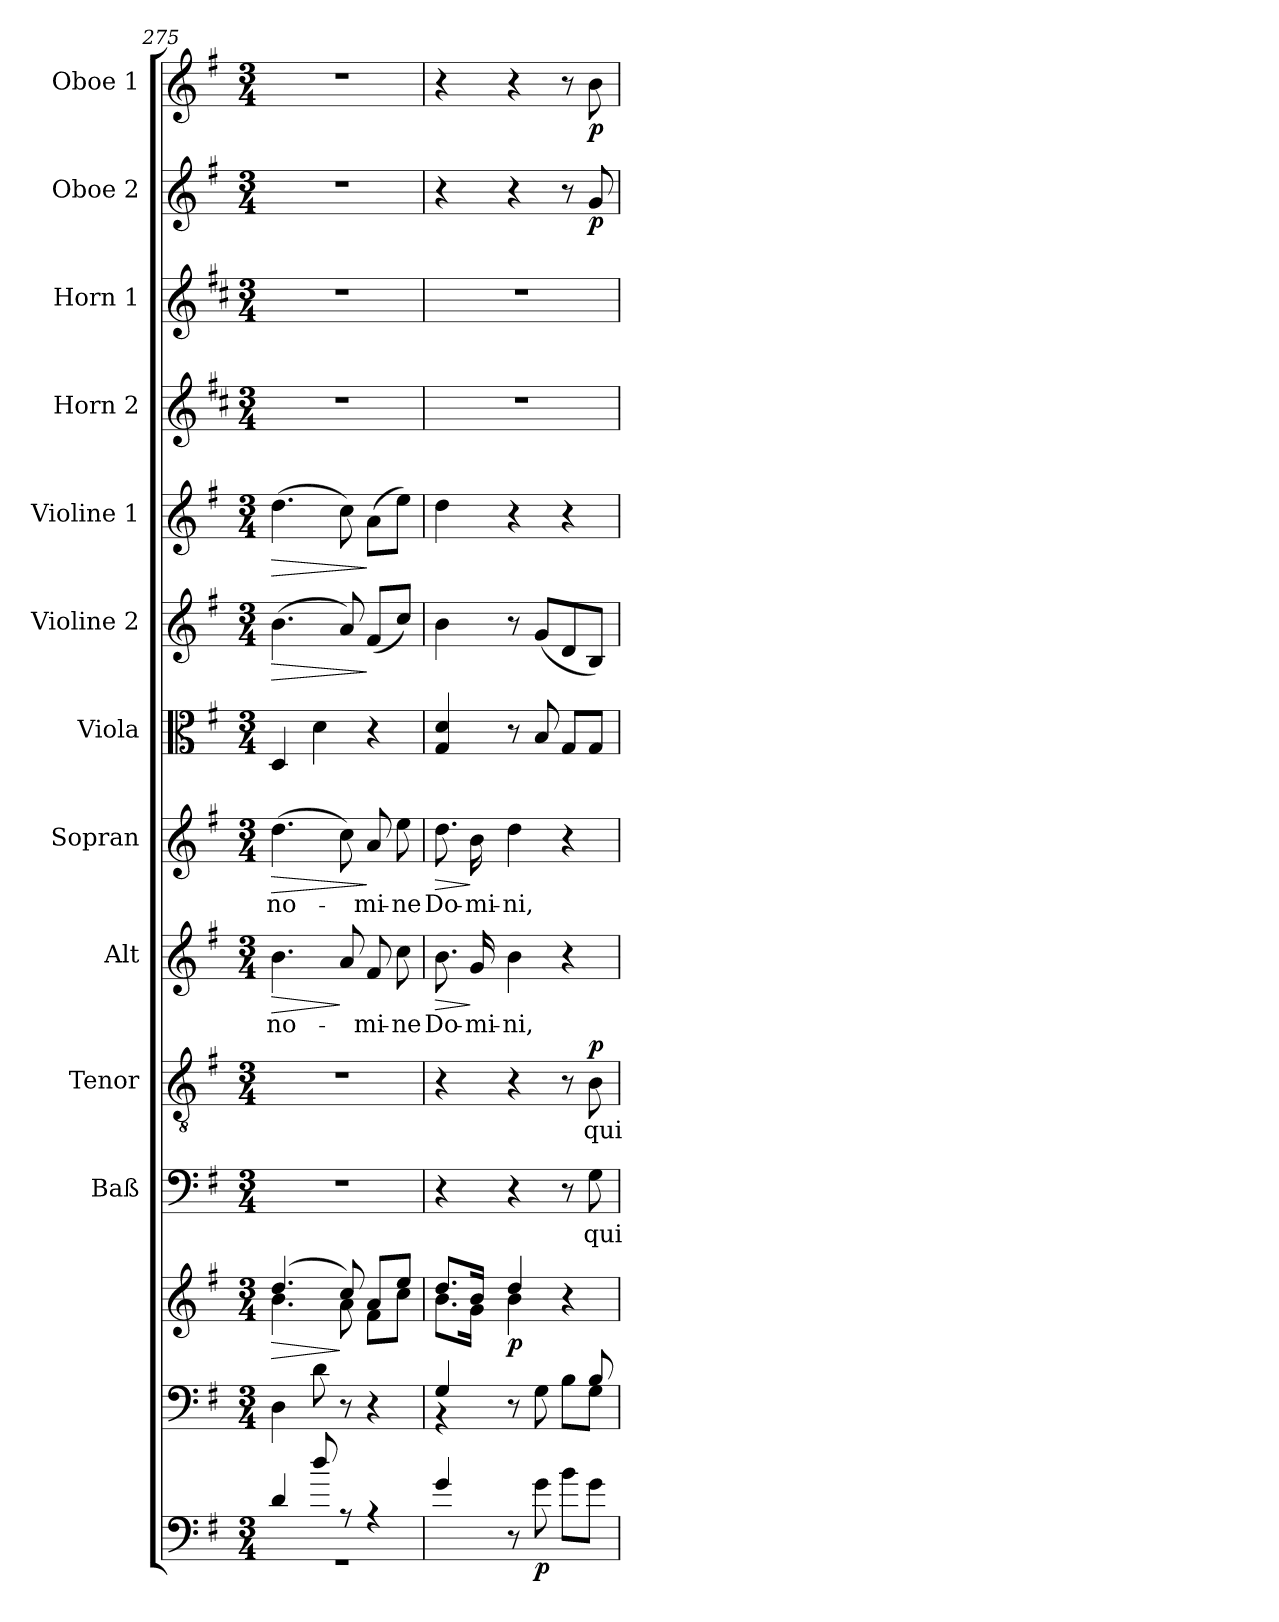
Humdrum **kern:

**kern	**dynam	**kern	**kern	**dynam	**kern	**text	**kern	**text	**dynam	**kern	**text	**dynam	**kern	**text	**dynam	**kern	**kern	**dynam	**kern	**dynam	**kern	**kern	**kern	**dynam	**kern	**dynam
*part13	*part13	*part12	*part12	*part12	*part11	*part11	*part10	*part10	*part10	*part9	*part9	*part9	*part8	*part8	*part8	*part7	*part6	*part6	*part5	*part5	*part4	*part3	*part2	*part2	*part1	*part1
*staff14	*staff14	*staff13	*staff12	*staff12/13	*staff11	*staff11	*staff10	*staff10	*staff10	*staff9	*staff9	*staff9	*staff8	*staff8	*staff8	*staff7	*staff6	*staff6	*staff5	*staff5	*staff4	*staff3	*staff2	*staff2	*staff1	*staff1
*	*	*	*	*	*I"Baß	*	*I"Tenor	*	*	*I"Alt	*	*	*I"Sopran	*	*	*I"Viola	*I"Violine 2	*	*I"Violine 1	*	*I"Horn 2	*I"Horn 1	*I"Oboe 2	*	*I"Oboe 1	*
*	*	*	*	*	*I'Baß	*	*I'Ten	*	*	*I'Alt	*	*	*I'Sop	*	*	*I'Vla.	*I'Vln. 2	*	*I'Vln. 1	*	*I'Hrn. 2	*I'Hrn. 1	*I'Ob. 2	*	*I'Ob. 1	*
*clefF4	*	*clefF4	*clefG2	*	*clefF4	*	*clefGv2	*	*	*clefG2	*	*	*clefG2	*	*	*clefC3	*clefG2	*	*clefG2	*	*clefG2	*clefG2	*clefG2	*	*clefG2	*
*ITrd7c12	*	*	*	*	*	*	*	*	*	*	*	*	*	*	*	*	*	*	*	*	*ITrd4c7	*ITrd4c7	*	*	*	*
*k[f#]	*	*k[f#]	*k[f#]	*	*k[f#]	*	*k[f#]	*	*	*k[f#]	*	*	*k[f#]	*	*	*k[f#]	*k[f#]	*	*k[f#]	*	*k[f#]	*k[f#]	*k[f#]	*	*k[f#]	*
*G:	*	*G:	*G:	*	*G:	*	*G:	*	*	*G:	*	*	*G:	*	*	*G:	*G:	*	*G:	*	*G:	*G:	*G:	*	*G:	*
*M3/4	*	*M3/4	*M3/4	*	*M3/4	*	*M3/4	*	*	*M3/4	*	*	*M3/4	*	*	*M3/4	*M3/4	*	*M3/4	*	*M3/4	*M3/4	*M3/4	*	*M3/4	*
=275	=275	=275	=275	=275	=275	=275	=275	=275	=275	=275	=275	=275	=275	=275	=275	=275	=275	=275	=275	=275	=275	=275	=275	=275	=275	=275
*^	*	*	*	*	*	*	*	*	*	*	*	*	*	*	*	*	*	*	*	*	*	*	*	*	*	*
!	!LO:N:vis=1	!	!	!	!LO:HP:b	!	!	!	!	!	!	!LO:LY:b	!LO:HP:b	!	!LO:LY:b	!LO:HP:b	!	!	!LO:HP:b	!	!LO:HP:b	!	!	!	!	!	!
*	*	*	*	*^	*	*	*	*	*	*	*	*	*	*	*	*	*	*	*	*	*	*	*	*	*	*	*
4D/	2.rGG	.	4D\	(4.dd/	4.b\	>	2.r	.	2.r	.	.	4.b\	no-	>	(>4.dd\	no-	>	4D/	(>4.b\	>	(>4.dd\	>	2.r	2.r	2.r	.	2.r	.
8d/	.	.	8d\	.	.	.	.	.	.	.	.	.	.	.	.	.	.	4d\	.	.	.	.	.	.	.	.	.	.
8rA	.	.	8r	8cc/)	8a\	]	.	.	.	.	.	8a/	.	]	8cc\)	.	.	.	8a/)	.	8cc\)	.	.	.	.	.	.	.
!	!	!	!	!	!	!	!	!	!	!	!	!	!LO:LY:b	!	!	!LO:LY:b	!	!	!	!	!	!	!	!	!	!	!	!
4rA	.	.	4r	8a/L	8f#\L	.	.	.	.	.	.	8f#/	-mi-	.	8a/	-mi-	]	4r	(<8f#/L	]	(>8a\L	]	.	.	.	.	.	.
!	!	!	!	!	!	!	!	!	!	!	!	!	!LO:LY:b	!	!	!LO:LY:b	!	!	!	!	!	!	!	!	!	!	!	!
.	.	.	.	8ee/J	8cc\J	.	.	.	.	.	.	8cc\	-ne	.	8ee\	-ne	.	.	8cc/J)	.	8ee\J)	.	.	.	.	.	.	.
*v	*v	*	*	*	*	*	*	*	*	*	*	*	*	*	*	*	*	*	*	*	*	*	*	*	*	*	*	*
=276	=276	=276	=276	=276	=276	=276	=276	=276	=276	=276	=276	=276	=276	=276	=276	=276	=276	=276	=276	=276	=276	=276	=276	=276	=276	=276	=276
*	*	*^	*	*	*	*	*	*	*	*	*	*	*	*	*	*	*	*	*	*	*	*	*	*	*	*	*
!	!	!	!	!	!	!	!	!	!	!	!	!	!LO:LY:b	!LO:HP:b	!	!LO:LY:b	!LO:HP:b	!	!	!	!	!	!	!	!	!	!	!
4G/	.	4G/	4rBB	8.dd/L	8.b\L	.	4r	.	4r	.	.	8.b\	Do-	>	8.dd\	Do-	>	4G/ 4d/	4b\	.	4dd\	.	2.r	2.r	4r	.	4r	.
!	!	!	!	!	!	!	!	!	!	!	!	!	!LO:LY:b	!	!	!LO:LY:b	!	!	!	!	!	!	!	!	!	!	!	!
.	.	.	.	16b/Jk	16g\Jk	.	.	.	.	.	.	16g/	-mi-	]	16b\	-mi-	]	.	.	.	.	.	.	.	.	.	.	.
!	!	!	!	!	!	!LO:DY:b	!	!	!	!	!	!	!LO:LY:b	!	!	!LO:LY:b	!	!	!	!	!	!	!	!	!	!	!	!
8r	.	4ryy	8r	4dd/	4b\	p	4r	.	4r	.	.	4b\	-ni,	.	4dd\	-ni,	.	8r	8r	.	4r	.	.	.	4r	.	4r	.
!	!LO:DY:b	!	!	!	!	!	!	!	!	!	!	!	!	!	!	!	!	!	!	!	!	!	!	!	!	!	!	!
8G\	p	.	8G\	.	.	.	.	.	.	.	.	.	.	.	.	.	.	8B/	(<8g/L	.	.	.	.	.	.	.	.	.
8B\L	.	8ryy	8B\L	4ryy	4r	.	8r	.	8r	.	.	4r	.	.	4r	.	.	8G/L	8d/	.	4r	.	.	.	8r	.	8r	.
!	!	!	!	!	!	!	!	!LO:LY:b	!	!LO:LY:b	!LO:DY:a	!	!	!	!	!	!	!	!	!	!	!	!	!	!	!LO:DY:b	!	!LO:DY:b
8G\J	.	8B/	8G\J	.	.	.	8G\	qui	8B\	qui	p	.	.	.	.	.	.	8G/J	8B/J)	.	.	.	.	.	8g/	p	8b\	p
*	*	*v	*v	*	*	*	*	*	*	*	*	*	*	*	*	*	*	*	*	*	*	*	*	*	*	*	*	*
*	*	*	*v	*v	*	*	*	*	*	*	*	*	*	*	*	*	*	*	*	*	*	*	*	*	*	*	*
=	=	=	=	=	=	=	=	=	=	=	=	=	=	=	=	=	=	=	=	=	=	=	=	=	=	=
*-	*-	*-	*-	*-	*-	*-	*-	*-	*-	*-	*-	*-	*-	*-	*-	*-	*-	*-	*-	*-	*-	*-	*-	*-	*-	*-
